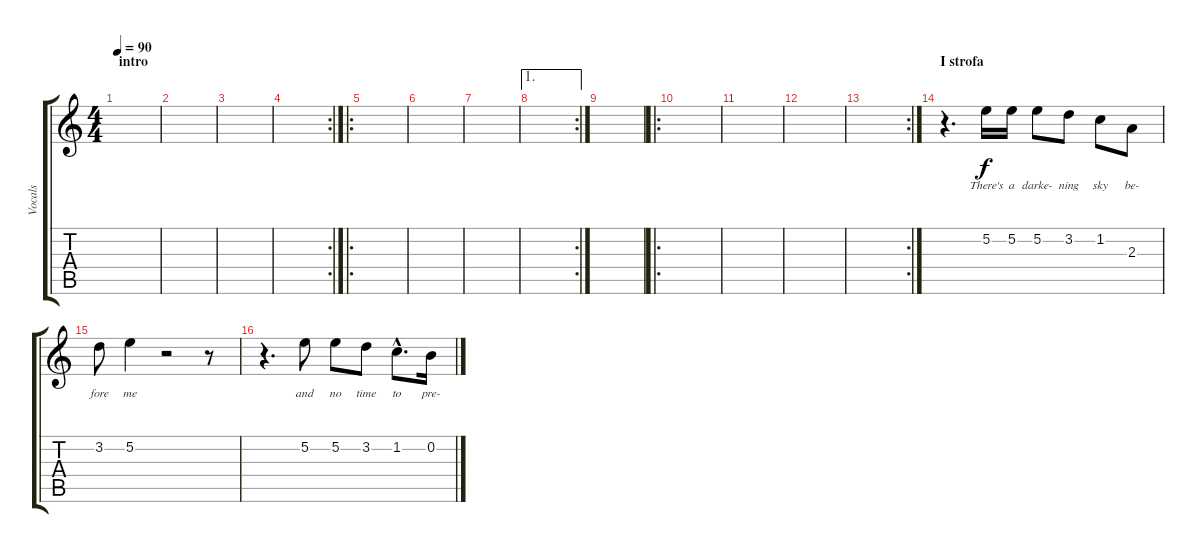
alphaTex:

\track ("Vocals" "Vocals") {instrument acousticguitarnylon}
\staff {score tabs}
\tuning (E4 B3 G3 D3 A2 E2) {hide}
\ts (4 4)
\section ("" "intro")
\tempo 90
\clef g2
\ks aminor
|
|
|
\rc 2
|
\ro
|
|
|
\ae 1
\rc 2
|
|
\ro
|
|
|
\rc 2
|
\section ("" "I strofa")
r.4{d} 5.2.16{lyrics (0 "There's") lyrics (1 "") lyrics (2 "") lyrics (3 "") lyrics (4 "")} 5.2.16{lyrics (0 "a") lyrics (1 "") lyrics (2 "") lyrics (3 "") lyrics (4 "")} 5.2.8{lyrics (0 "darke-") lyrics (1 "") lyrics (2 "") lyrics (3 "") lyrics (4 "")} 3.2.8{lyrics (0 "ning") lyrics (1 "") lyrics (2 "") lyrics (3 "") lyrics (4 "")} 1.2.8{lyrics (0 "sky") lyrics (1 "") lyrics (2 "") lyrics (3 "") lyrics (4 "")} 2.3.8{lyrics (0 "be-") lyrics (1 "") lyrics (2 "") lyrics (3 "") lyrics (4 "")} |
3.2.8{lyrics (0 "fore") lyrics (1 "") lyrics (2 "") lyrics (3 "") lyrics (4 "")} 5.2.4{lyrics (0 "me") lyrics (1 "") lyrics (2 "") lyrics (3 "") lyrics (4 "")} r.2 r.8 |
r.4{d} 5.2.8{lyrics (0 "and") lyrics (1 "") lyrics (2 "") lyrics (3 "") lyrics (4 "")} 5.2.8{lyrics (0 "no") lyrics (1 "") lyrics (2 "") lyrics (3 "") lyrics (4 "")} 3.2.8{lyrics (0 "time") lyrics (1 "") lyrics (2 "") lyrics (3 "") lyrics (4 "")} 1.2{hac}.8{d lyrics (0 "to") lyrics (1 "") lyrics (2 "") lyrics (3 "") lyrics (4 "")} 0.2.16{lyrics (0 "pre-") lyrics (1 "") lyrics (2 "") lyrics (3 "") lyrics (4 "")}
